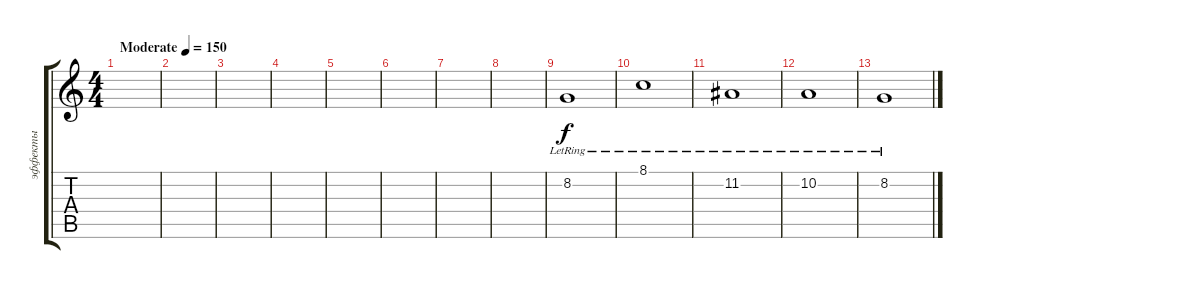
\track ("эффекты" "эффекты") {instrument synthvoice}
\staff {score tabs}
\tuning (E4 B3 G3 D3 A2 E2) {hide}
\ts (4 4)
\tempo (150 "Moderate")
\clef g2
\ks c
|
|
|
|
|
|
|
|
8.2{lr}.1 |
8.1{lr}.1 |
11.2{lr}.1 |
10.2{lr}.1 |
8.2{lr}.1
